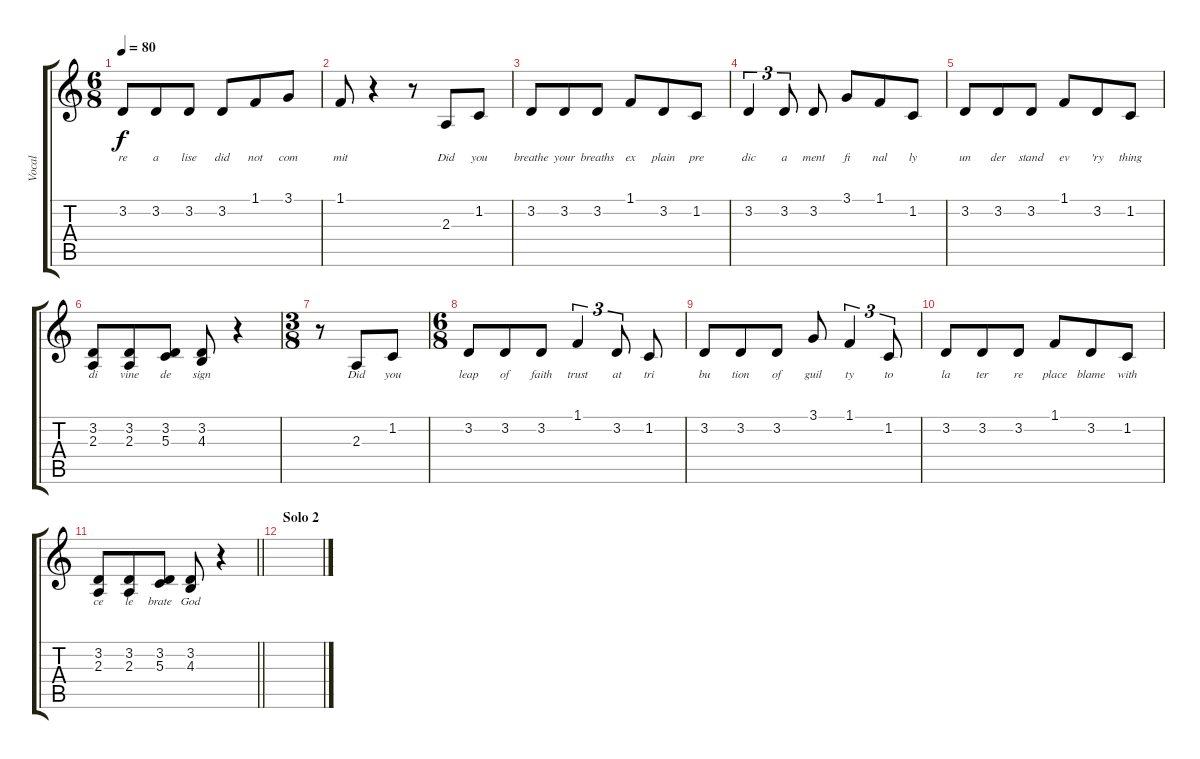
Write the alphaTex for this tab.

\track ("Vocal" "Vocal") {instrument acousticgrandpiano}
\staff {score tabs}
\tuning (E4 B3 G3 D3 A2 E2) {hide}
\ts (6 8)
\tempo 80
\clef g2
\ks c
3.2.8{lyrics (0 "re") lyrics (1 "") lyrics (2 "") lyrics (3 "") lyrics (4 "") dy f} 3.2.8{lyrics (0 "a") lyrics (1 "") lyrics (2 "") lyrics (3 "") lyrics (4 "")} 3.2.8{lyrics (0 "lise") lyrics (1 "") lyrics (2 "") lyrics (3 "") lyrics (4 "")} 3.2.8{lyrics (0 "did") lyrics (1 "") lyrics (2 "") lyrics (3 "") lyrics (4 "")} 1.1.8{lyrics (0 "not") lyrics (1 "") lyrics (2 "") lyrics (3 "") lyrics (4 "")} 3.1.8{lyrics (0 "com") lyrics (1 "") lyrics (2 "") lyrics (3 "") lyrics (4 "")} |
1.1.8{lyrics (0 "mit") lyrics (1 "") lyrics (2 "") lyrics (3 "") lyrics (4 "")} r.4 r.8 2.3.8{lyrics (0 "Did") lyrics (1 "") lyrics (2 "") lyrics (3 "") lyrics (4 "")} 1.2.8{lyrics (0 "you") lyrics (1 "") lyrics (2 "") lyrics (3 "") lyrics (4 "")} |
3.2.8{lyrics (0 "breathe") lyrics (1 "") lyrics (2 "") lyrics (3 "") lyrics (4 "")} 3.2.8{lyrics (0 "your") lyrics (1 "") lyrics (2 "") lyrics (3 "") lyrics (4 "")} 3.2.8{lyrics (0 "breaths") lyrics (1 "") lyrics (2 "") lyrics (3 "") lyrics (4 "")} 1.1.8{lyrics (0 "ex") lyrics (1 "") lyrics (2 "") lyrics (3 "") lyrics (4 "")} 3.2.8{lyrics (0 "plain") lyrics (1 "") lyrics (2 "") lyrics (3 "") lyrics (4 "")} 1.2.8{lyrics (0 "pre") lyrics (1 "") lyrics (2 "") lyrics (3 "") lyrics (4 "")} |
3.2.4{tu (3 2) lyrics (0 "dic") lyrics (1 "") lyrics (2 "") lyrics (3 "") lyrics (4 "")} 3.2.8{tu (3 2) lyrics (0 "a") lyrics (1 "") lyrics (2 "") lyrics (3 "") lyrics (4 "")} 3.2.8{lyrics (0 "ment") lyrics (1 "") lyrics (2 "") lyrics (3 "") lyrics (4 "")} 3.1.8{lyrics (0 "fi") lyrics (1 "") lyrics (2 "") lyrics (3 "") lyrics (4 "")} 1.1.8{lyrics (0 "nal") lyrics (1 "") lyrics (2 "") lyrics (3 "") lyrics (4 "")} 1.2.8{lyrics (0 "ly") lyrics (1 "") lyrics (2 "") lyrics (3 "") lyrics (4 "")} |
3.2.8{lyrics (0 "un") lyrics (1 "") lyrics (2 "") lyrics (3 "") lyrics (4 "")} 3.2.8{lyrics (0 "der") lyrics (1 "") lyrics (2 "") lyrics (3 "") lyrics (4 "")} 3.2.8{lyrics (0 "stand") lyrics (1 "") lyrics (2 "") lyrics (3 "") lyrics (4 "")} 1.1.8{lyrics (0 "ev") lyrics (1 "") lyrics (2 "") lyrics (3 "") lyrics (4 "")} 3.2.8{lyrics (0 "'ry") lyrics (1 "") lyrics (2 "") lyrics (3 "") lyrics (4 "")} 1.2.8{lyrics (0 "thing") lyrics (1 "") lyrics (2 "") lyrics (3 "") lyrics (4 "")} |
(3.2 2.3).8{lyrics (0 "di") lyrics (1 "") lyrics (2 "") lyrics (3 "") lyrics (4 "")} (3.2 2.3).8{lyrics (0 "vine") lyrics (1 "") lyrics (2 "") lyrics (3 "") lyrics (4 "")} (3.2 5.3).8{lyrics (0 "de") lyrics (1 "") lyrics (2 "") lyrics (3 "") lyrics (4 "")} (3.2 4.3).8{lyrics (0 "sign") lyrics (1 "") lyrics (2 "") lyrics (3 "") lyrics (4 "")} r.4 |
\ts (3 8)
r.8 2.3.8{lyrics (0 "Did") lyrics (1 "") lyrics (2 "") lyrics (3 "") lyrics (4 "")} 1.2.8{lyrics (0 "you") lyrics (1 "") lyrics (2 "") lyrics (3 "") lyrics (4 "")} |
\ts (6 8)
3.2.8{lyrics (0 "leap") lyrics (1 "") lyrics (2 "") lyrics (3 "") lyrics (4 "")} 3.2.8{lyrics (0 "of") lyrics (1 "") lyrics (2 "") lyrics (3 "") lyrics (4 "")} 3.2.8{lyrics (0 "faith") lyrics (1 "") lyrics (2 "") lyrics (3 "") lyrics (4 "")} 1.1.4{tu (3 2) lyrics (0 "trust") lyrics (1 "") lyrics (2 "") lyrics (3 "") lyrics (4 "")} 3.2.8{tu (3 2) lyrics (0 "at") lyrics (1 "") lyrics (2 "") lyrics (3 "") lyrics (4 "")} 1.2.8{lyrics (0 "tri") lyrics (1 "") lyrics (2 "") lyrics (3 "") lyrics (4 "")} |
3.2.8{lyrics (0 "bu") lyrics (1 "") lyrics (2 "") lyrics (3 "") lyrics (4 "")} 3.2.8{lyrics (0 "tion") lyrics (1 "") lyrics (2 "") lyrics (3 "") lyrics (4 "")} 3.2.8{lyrics (0 "of") lyrics (1 "") lyrics (2 "") lyrics (3 "") lyrics (4 "")} 3.1.8{lyrics (0 "guil") lyrics (1 "") lyrics (2 "") lyrics (3 "") lyrics (4 "")} 1.1.4{tu (3 2) lyrics (0 "ty") lyrics (1 "") lyrics (2 "") lyrics (3 "") lyrics (4 "")} 1.2.8{tu (3 2) lyrics (0 "to") lyrics (1 "") lyrics (2 "") lyrics (3 "") lyrics (4 "")} |
3.2.8{lyrics (0 "la") lyrics (1 "") lyrics (2 "") lyrics (3 "") lyrics (4 "")} 3.2.8{lyrics (0 "ter") lyrics (1 "") lyrics (2 "") lyrics (3 "") lyrics (4 "")} 3.2.8{lyrics (0 "re") lyrics (1 "") lyrics (2 "") lyrics (3 "") lyrics (4 "")} 1.1.8{lyrics (0 "place") lyrics (1 "") lyrics (2 "") lyrics (3 "") lyrics (4 "")} 3.2.8{lyrics (0 "blame") lyrics (1 "") lyrics (2 "") lyrics (3 "") lyrics (4 "")} 1.2.8{lyrics (0 "with") lyrics (1 "") lyrics (2 "") lyrics (3 "") lyrics (4 "")} |
\barLineRight lightlight
(3.2 2.3).8{lyrics (0 "ce") lyrics (1 "") lyrics (2 "") lyrics (3 "") lyrics (4 "")} (3.2 2.3).8{lyrics (0 "le") lyrics (1 "") lyrics (2 "") lyrics (3 "") lyrics (4 "")} (3.2 5.3).8{lyrics (0 "brate") lyrics (1 "") lyrics (2 "") lyrics (3 "") lyrics (4 "")} (3.2 4.3).8{lyrics (0 "God") lyrics (1 "") lyrics (2 "") lyrics (3 "") lyrics (4 "")} r.4 |
\section ("" "Solo 2")
